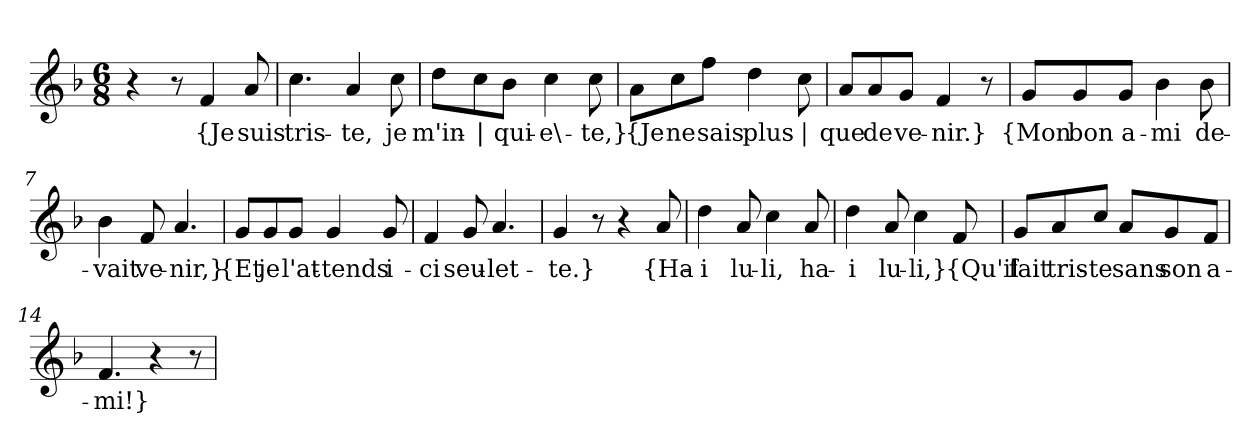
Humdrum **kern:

**kern	**text
*part1	*part1
*staff1	*staff1
*clefG2	*
*k[b-]	*
*M6/8	*
=1	=1
4r	.
8r	.
!	!LO:LY:b
4f/	{Je
!	!LO:LY:b
8a/	suis
=2	=2
!	!LO:LY:b
4.cc\	tris-
!	!LO:LY:b
4a/	-te,
!	!LO:LY:b
8cc\	je
=3	=3
!	!LO:LY:b
8dd\L	m'in-
!	!LO:LY:b
8cc\	|
!	!LO:LY:b
8b-\J	-qui-
!	!LO:LY:b
4cc\	-e\-
!	!LO:LY:b
8cc\	-te,}
=4	=4
!	!LO:LY:b
8a\L	{Je
!	!LO:LY:b
8cc\	ne
!	!LO:LY:b
8ff\J	sais
!	!LO:LY:b
4dd\	plus
!	!LO:LY:b
8cc\	|
=5	=5
!	!LO:LY:b
8a/L	que
!	!LO:LY:b
8a/	de
!	!LO:LY:b
8g/J	ve-
!	!LO:LY:b
4f/	-nir.}
8r	.
=6	=6
!	!LO:LY:b
8g/L	{Mon
!	!LO:LY:b
8g/	bon
!	!LO:LY:b
8g/J	a-
!	!LO:LY:b
4b-\	-mi
!	!LO:LY:b
8b-\	de-
!!LO:LB:g=z
=7	=7
!	!LO:LY:b
4b-\	-vait
!	!LO:LY:b
8f/	ve-
!	!LO:LY:b
4.a/	-nir,}
=8	=8
!	!LO:LY:b
8g/L	{Et
!	!LO:LY:b
8g/	je
!	!LO:LY:b
8g/J	l'at-
!	!LO:LY:b
4g/	-tends
!	!LO:LY:b
8g/	i-
=9	=9
!	!LO:LY:b
4f/	-ci
!	!LO:LY:b
8g/	seu-
!	!LO:LY:b
4.a/	-let-
=10	=10
!	!LO:LY:b
4g/	-te.}
8r	.
4r	.
!	!LO:LY:b
8a/	{Ha-
=11	=11
!	!LO:LY:b
4dd\	-i
!	!LO:LY:b
8a/	lu-
!	!LO:LY:b
4cc\	-li,
!	!LO:LY:b
8a/	ha-
=12	=12
!	!LO:LY:b
4dd\	-i
!	!LO:LY:b
8a/	lu-
!	!LO:LY:b
4cc\	-li,}
!	!LO:LY:b
8f/	{Qu'il
!!LO:LB:g=z
=13	=13
!	!LO:LY:b
8g/L	fait
!	!LO:LY:b
8a/	tris-
!	!LO:LY:b
8cc/J	-te
!	!LO:LY:b
8a/L	sans
!	!LO:LY:b
8g/	son
!	!LO:LY:b
8f/J	a-
=14	=14
!	!LO:LY:b
4.f/	-mi!}
4r	.
8r	.
=	=
*-	*-
